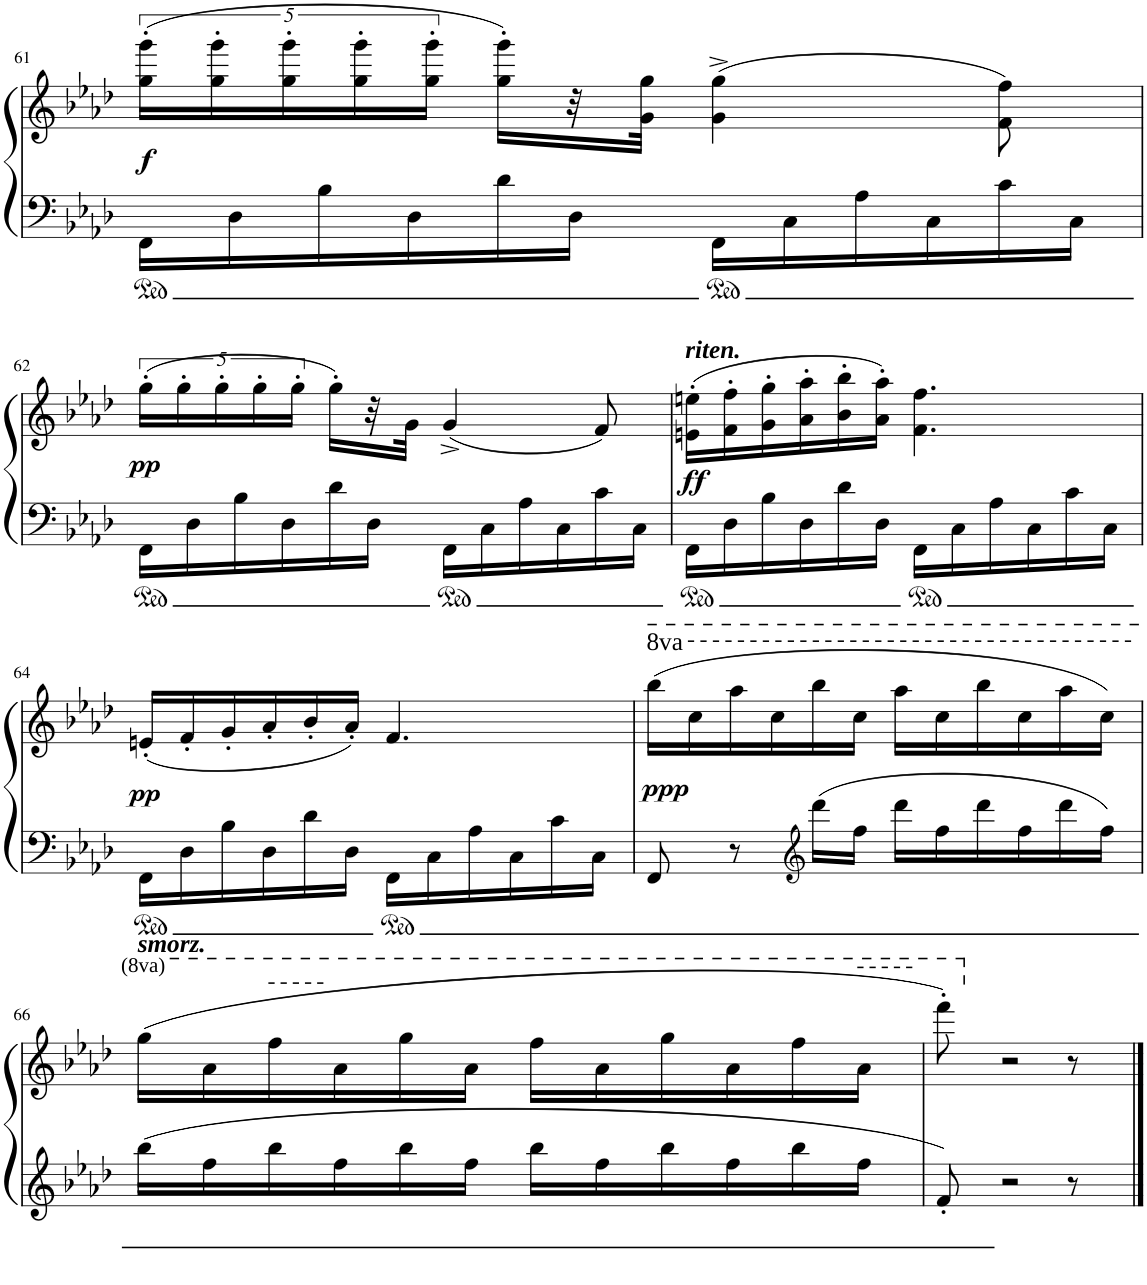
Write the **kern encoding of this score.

**kern	**kern	**dynam
*part1	*part1	*part1
*staff2	*staff1	*staff1/2
*I"Piano	*	*
*I'Pno	*	*
!!LO:PB:g=z
*clefF4	*clefG2	*
*k[b-e-a-d-]	*k[b-e-a-d-]	*
*M6/8	*M6/8	*
=61	=61	=61
!	!	!LO:DY:b
16FF\LL	(20gg\' 20ggg\'LL	f
.	20gg\' 20ggg\'	.
16D-\	.	.
.	20gg\' 20ggg\'	.
16B-\	.	.
.	20gg\' 20ggg\'	.
16D-\	.	.
.	20gg\' 20ggg\'JJ	.
16d-\	16gg\' 16ggg\'LL)	.
16D-\JJ	32r	.
.	32g\ 32gg\JJJ	.
16FF\LL	(4g\^ 4gg\^	.
16C\	.	.
16A-\	.	.
16C\	.	.
16c\	8f\ 8ff\)	.
16C\JJ	.	.
!!LO:LB:g=z
=62	=62	=62
!	!	!LO:DY:b
16FF\LL	(20gg'\LL	pp
.	20gg'\	.
16D-\	.	.
.	20gg'\	.
16B-\	.	.
.	20gg'\	.
16D-\	.	.
.	20gg'\JJ	.
16d-\	16gg'\LL)	.
16D-\JJ	32r	.
.	32g\JJJ	.
16FF\LL	(4g^/	.
16C\	.	.
16A-\	.	.
16C\	.	.
16c\	8f/)	.
16C\JJ	.	.
=63	=63	=63
!	!LO:TX:a:Bi:t=riten.	!
!	!	!LO:DY:b
16FF\LL	(16en\' 16een\'LL	ff
16D-\	16f\' 16ff\'	.
16B-\	16g\' 16gg\'	.
16D-\	16a-\' 16aa-\'	.
16d-\	16b-\' 16bb-\'	.
16D-\JJ	16a-\' 16aa-\'JJ)	.
16FF\LL	4.f\ 4.ff\	.
16C\	.	.
16A-\	.	.
16C\	.	.
16c\	.	.
16C\JJ	.	.
!!LO:LB:g=z
=64	=64	=64
!	!	!LO:DY:b
16FF\LL	(16en'/LL	pp
16D-\	16f'/	.
16B-\	16g'/	.
16D-\	16a-'/	.
16d-\	16b-'/	.
16D-\JJ	16a-'/JJ)	.
16FF\LL	4.f/	.
16C\	.	.
16A-\	.	.
16C\	.	.
16c\	.	.
16C\JJ	.	.
=65	=65	=65
!	!LO:TX:a:t=<font size="11.9992"/><font face="Times New Roman"/><i>8va</i>	!
!	!	!LO:DY:b
8FF/	(16bbb-\LL	ppp
*	*8va	*
.	16ccc\	.
8r	16aaa-\	.
.	16ccc\	.
*clefG2	*	*
16ddd-\LL	16bbb-\	.
16ff\JJ	16ccc\JJ	.
16ddd-\LL	16aaa-\LL	.
16ff\	16ccc\	.
16ddd-\	16bbb-\	.
16ff\	16ccc\	.
16ddd-\	16aaa-\	.
16ff\JJ	16ccc\JJ)	.
!!LO:LB:g=z
=66	=66	=66
!	!LO:TX:a:Bi:t=smorz.	!
16bb-\LL	(16ggg\LL	.
16ff\	16aa-\	.
16bb-\	16fff\	.
16ff\	16aa-\	.
16bb-\	16ggg\	.
16ff\JJ	16aa-\JJ	.
16bb-\LL	16fff\LL	.
16ff\	16aa-\	.
16bb-\	16ggg\	.
16ff\	16aa-\	.
16bb-\	16fff\	.
16ff\JJ	16aa-\JJ	.
=67	=67	=67
8f'/	8ffff'\)	.
*	*X8va	*
2r	2r	.
8r	8r	.
==	==	==
*-	*-	*-
